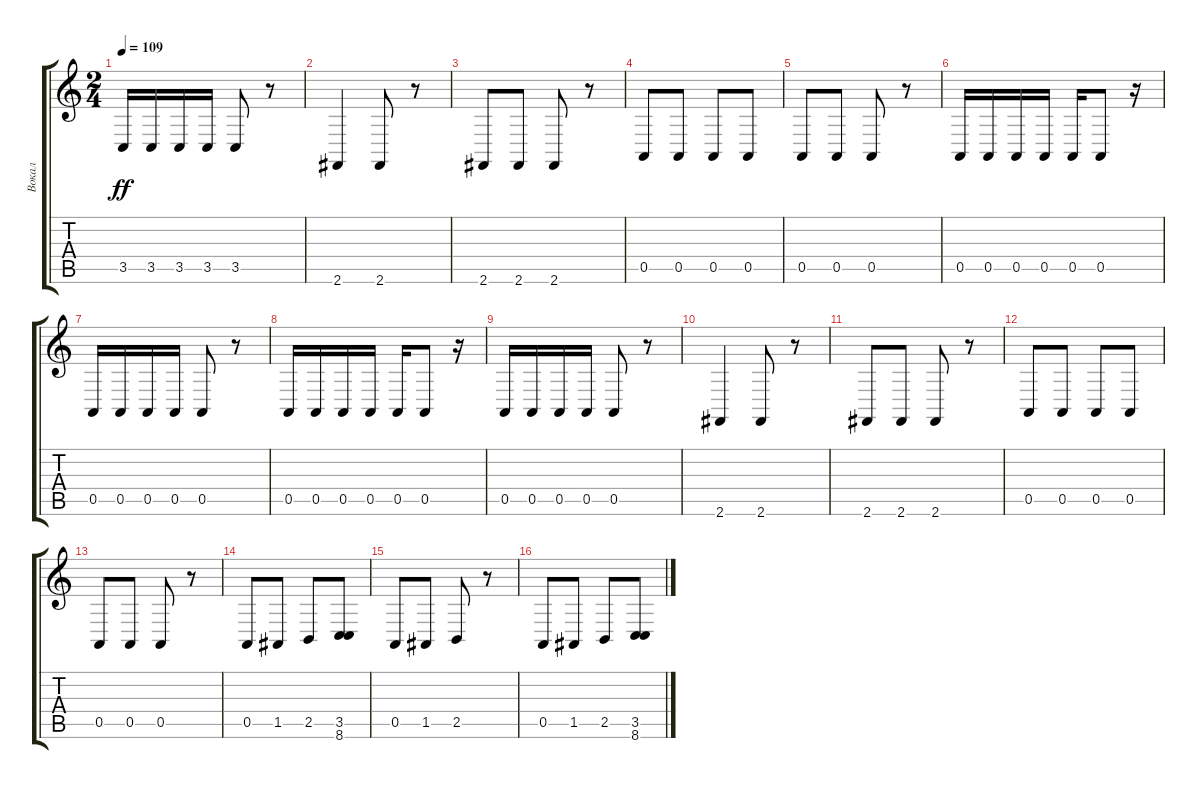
\track ("Вокал" "Вокал") {instrument tenorsax}
\staff {score tabs}
\tuning (E4 B3 G3 D3 A2 E2) {hide}
\ts (2 4)
\tempo 109
\clef g2
\ks c
3.5.16{dy ff} 3.5.16 3.5.16 3.5.16 3.5.8 r.8 |
2.6.4 2.6.8 r.8 |
2.6.8 2.6.8 2.6.8 r.8 |
0.5.8 0.5.8 0.5.8 0.5.8 |
0.5.8 0.5.8 0.5.8 r.8 |
0.5.16 0.5.16 0.5.16 0.5.16 0.5.16 0.5.8 r.16 |
0.5.16 0.5.16 0.5.16 0.5.16 0.5.8 r.8 |
0.5.16 0.5.16 0.5.16 0.5.16 0.5.16 0.5.8 r.16 |
0.5.16 0.5.16 0.5.16 0.5.16 0.5.8 r.8 |
2.6.4 2.6.8 r.8 |
2.6.8 2.6.8 2.6.8 r.8 |
0.5.8 0.5.8 0.5.8 0.5.8 |
0.5.8 0.5.8 0.5.8 r.8 |
0.5.8 1.5.8 2.5.8 (3.5 8.6).8 |
0.5.8 1.5.8 2.5.8 r.8 |
0.5.8 1.5.8 2.5.8 (3.5 8.6).8
